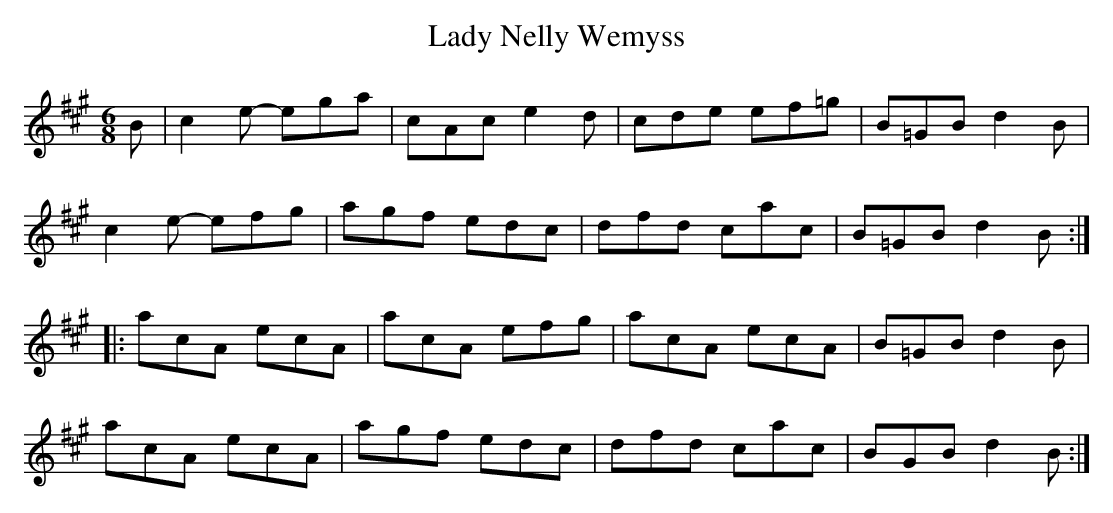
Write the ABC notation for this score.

X:1
T:Lady Nelly Wemyss
M:6/8
L:1/8
K:A
B|c2e- ega|cAc e2-d|cde ef=g|B=GB d2-B|
c2e- efg|agf edc|dfd cac|B=GB d2-B:|
|:acA ecA|acA efg|acA ecA|B=GB d2-B|
acA ecA|agf edc|dfd cac|B-GB d2-B:|]
